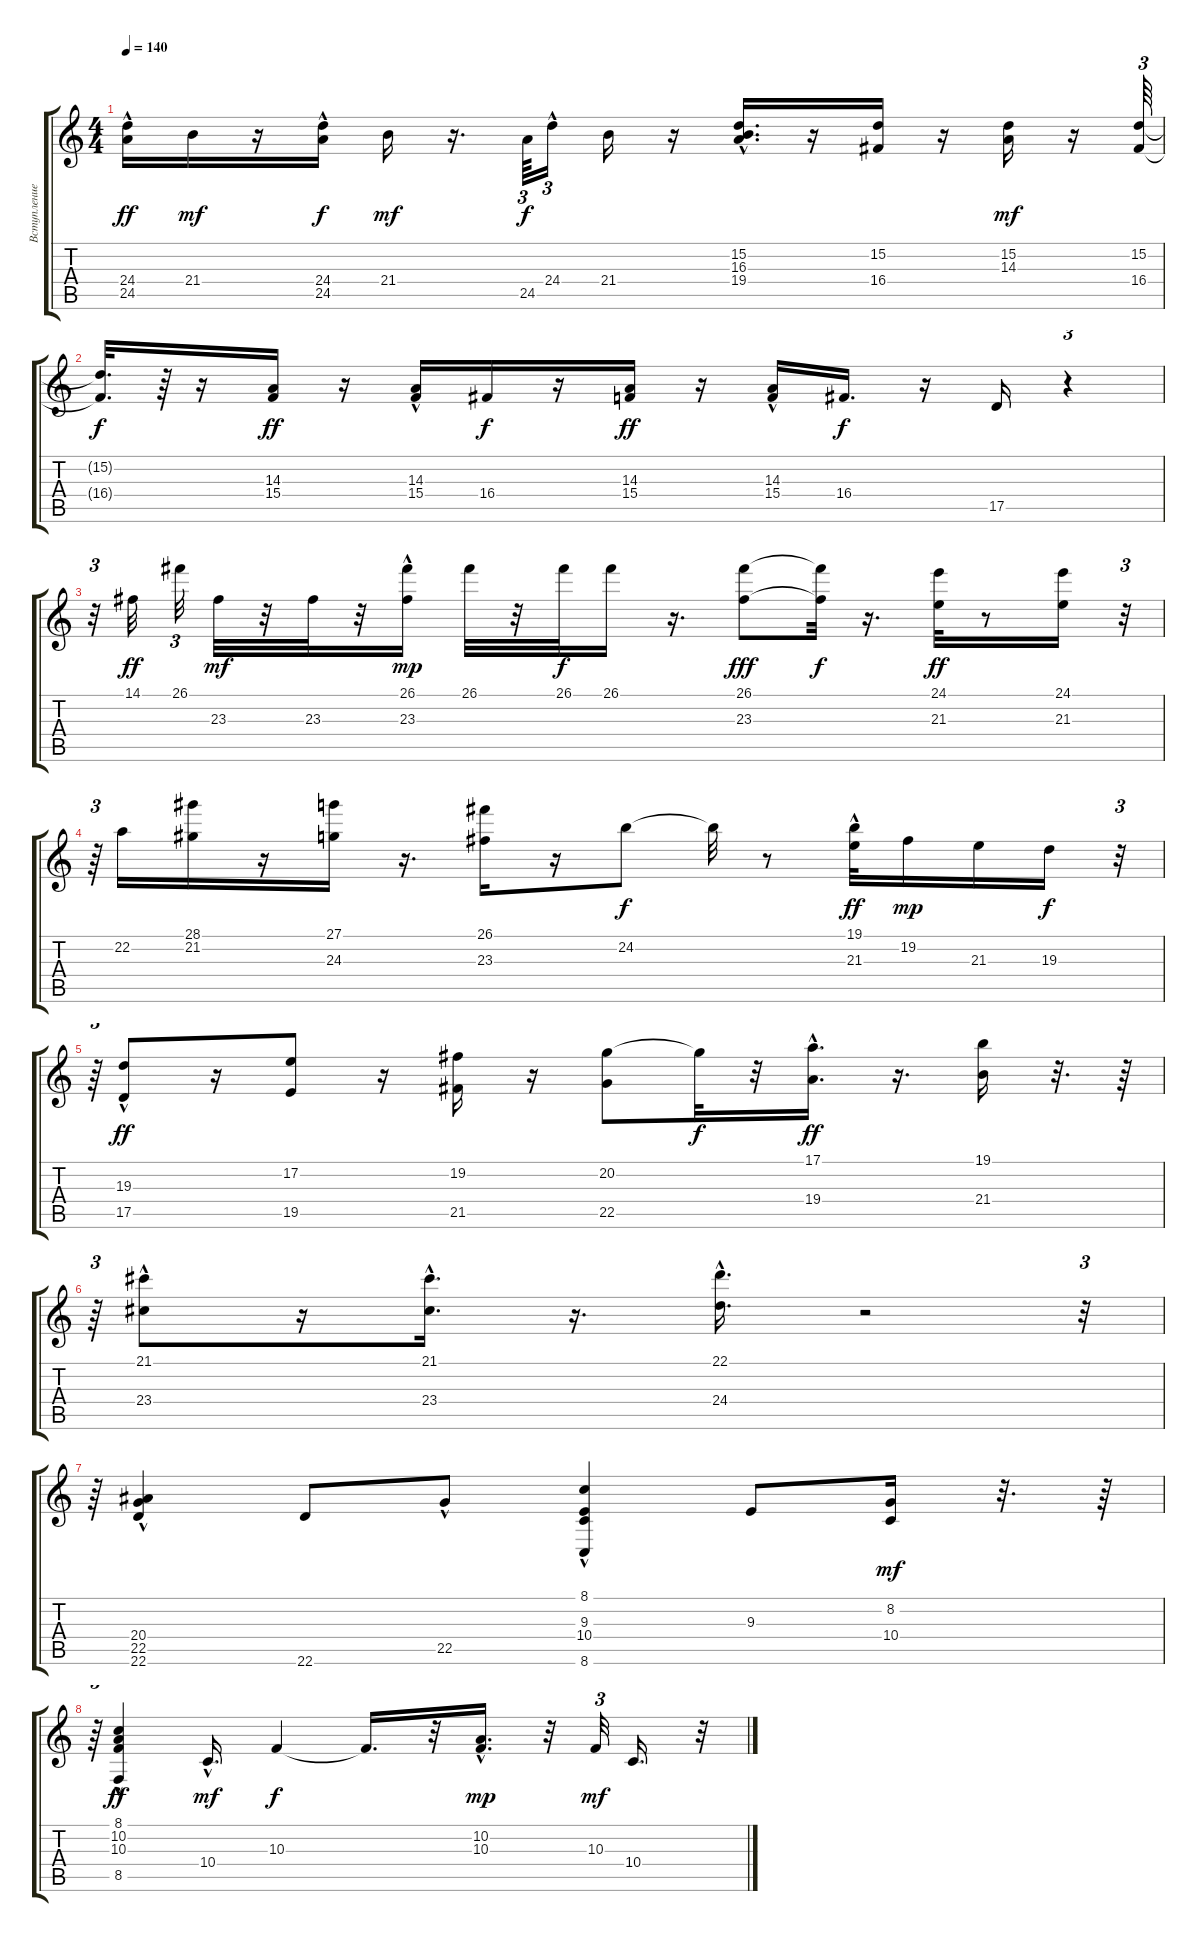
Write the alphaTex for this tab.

\track ("Вступление" "Вступление") {instrument acousticgrandpiano}
\staff {score tabs}
\tuning (E4 B3 G3 D3 A2 E2) {hide}
\ts (4 4)
\tempo 140
\clef g2
\ks c
(24.4{hac} 24.5).16{dy ff} 21.4.16{dy mf} r.16 (24.4{hac} 24.5).16{dy f} 21.4.16{dy mf} r.16{d} 24.5.64{tu (3 2) dy f} 24.4{hac}.16{tu (3 2)} 21.4.16 r.16 (15.2{hac} 16.3 19.4{hac}).16{d} r.16 (15.2 16.4).16 r.16 (15.2 14.3).16{dy mf} r.16 (15.2 16.4).64{tu (3 2)} |
(15.2{t} 16.4{t}).32{d dy f} r.64 r.16 (14.3 15.4).16{dy ff} r.16 (14.3{hac} 15.4).16 16.4.16{dy f} r.16 (14.3 15.4).16{dy ff} r.16 (14.3{hac} 15.4).16 16.4.16{d dy f} r.16 17.5.16 r.4{tu (3 2)} |
r.32{tu (3 2)} 14.1.32{dy ff} 26.1.32{tu (3 2)} 23.3.32{dy mf} r.32 23.3.32 r.32 (26.1 23.3{hac}).16{dy mp} 26.1.32 r.32 26.1.32{dy f} 26.1.16 r.16{d} (26.1 23.3).8{dy fff} (26.1{t} 23.3{t}).32{dy f} r.16{d} (24.1 21.3).32{dy ff} r.8 (24.1 21.3).16 r.32{tu (3 2)} |
r.64{tu (3 2)} 22.2.16 (28.1 21.2).16 r.16 (27.1 24.3).16 r.16{d} (26.1 23.3).16 r.16 24.2.8{dy f} 24.2{t}.32 r.8 (19.1{hac} 21.3).32{dy ff} 19.2.16{dy mp} 21.3.16 19.3.16{dy f} r.32{tu (3 2)} |
r.64{tu (3 2)} (19.3 17.5{hac}).8{dy ff} r.16 (17.2 19.5).8 r.16 (19.2 21.5).16 r.16 (20.2 22.5).8 20.2{t}.32{dy f} r.32 (17.1{hac} 19.4).16{d dy ff} r.16{d} (19.1 21.4).16 r.32{d} r.64 |
r.64{tu (3 2)} (21.1 23.4{hac}).8 r.16 (21.1{hac} 23.4).16{d} r.16{d} (22.1{hac} 24.4{hac}).16{d} r.2 r.32{tu (3 2)} |
r.64{tu (3 2)} (20.4{hac} 22.5 22.6{hac}).4 22.6.8 22.5{hac}.8 (8.1{hac} 9.3 10.4 8.6{hac}).4 9.3.8 (8.2 10.4).16{dy mf} r.32{d} r.64 |
r.64{tu (3 2)} (8.1{hac} 10.2{hac} 10.3 8.5{hac}).4{dy ff} 10.4{hac}.16{d dy mf} 10.3.4{dy f} 10.3{t}.16{d} r.32 (10.2{hac} 10.3).16{d dy mp} r.32 10.3.32{tu (3 2) dy mf} 10.4.16{d} r.32
